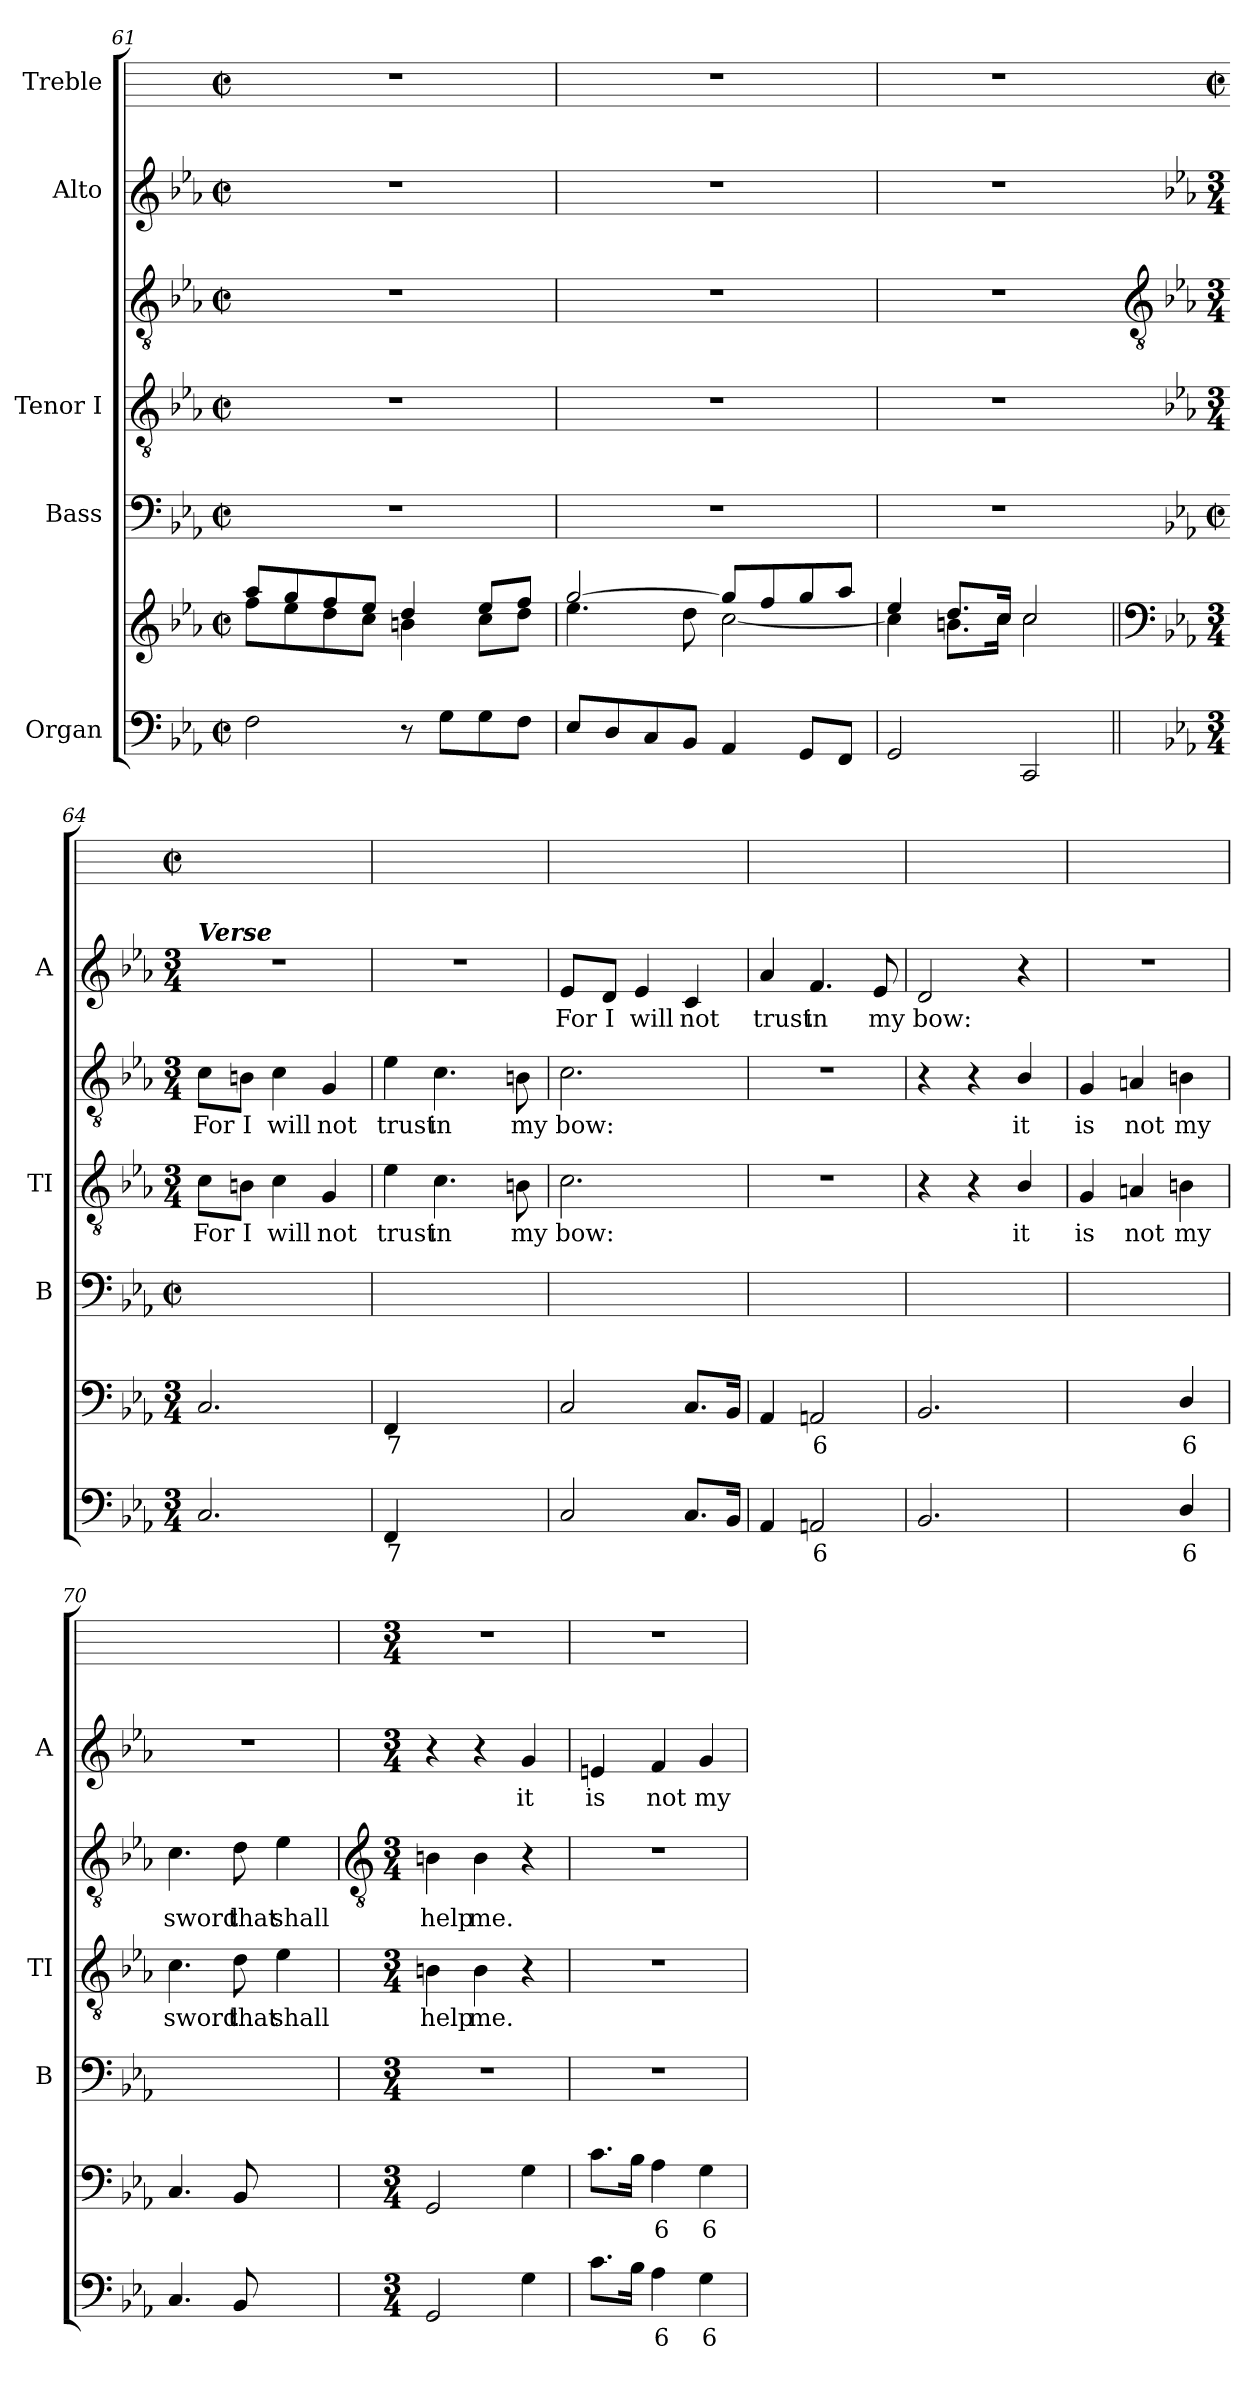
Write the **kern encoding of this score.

**kern	**text	**text	**kern	**text	**text	**kern	**kern	**text	**kern	**text	**kern	**text	**kern
*part5	*part5	*part5	*part5	*part5	*part5	*part4	*part3	*part3	*part3	*part3	*part2	*part2	*part1
*staff7	*staff7	*staff7	*staff6	*staff6	*staff6	*staff5	*staff4	*staff4	*staff3	*staff3	*staff2	*staff2	*staff1
*I"Organ	*	*	*	*	*	*I"Bass	*I"Tenor I	*	*	*	*I"Alto	*	*I"Treble
*	*	*	*	*	*	*I'B	*I'TI	*	*	*	*I'A	*	*
*clefF4	*	*	*clefG2	*	*	*clefF4	*clefGv2	*	*clefGv2	*	*clefG2	*	*
*k[b-e-a-]	*	*	*k[b-e-a-]	*	*	*k[b-e-a-]	*k[b-e-a-]	*	*k[b-e-a-]	*	*k[b-e-a-]	*	*
*E-:	*	*	*E-:	*	*	*E-:	*E-:	*	*E-:	*	*E-:	*	*
*M2/2	*	*	*M2/2	*	*	*M2/2	*M2/2	*	*M2/2	*	*M2/2	*	*M2/2
*met(c|)	*	*	*met(c|)	*	*	*met(c|)	*met(c|)	*	*met(c|)	*	*met(c|)	*	*met(c|)
=61	=61	=61	=61	=61	=61	=61	=61	=61	=61	=61	=61	=61	=61
*	*	*	*^	*	*	*	*	*	*	*	*	*	*
2F	.	.	8aa-/L	8ff\L	.	.	1r	1r	.	1r	.	1r	.	1r
.	.	.	8gg/	8ee-\	.	.	.	.	.	.	.	.	.	.
.	.	.	8ff/	8dd\	.	.	.	.	.	.	.	.	.	.
.	.	.	8ee-/J	8cc\J	.	.	.	.	.	.	.	.	.	.
8r	.	.	4dd/	4bn\	.	.	.	.	.	.	.	.	.	.
8GL	.	.	.	.	.	.	.	.	.	.	.	.	.	.
8G	.	.	8ee-/L	8cc\L	.	.	.	.	.	.	.	.	.	.
8FJ	.	.	8ff/J	8dd\J	.	.	.	.	.	.	.	.	.	.
=62	=62	=62	=62	=62	=62	=62	=62	=62	=62	=62	=62	=62	=62	=62
8E-L	.	.	[2gg/	4.ee-\	.	.	1r	1r	.	1r	.	1r	.	1r
8D	.	.	.	.	.	.	.	.	.	.	.	.	.	.
8C	.	.	.	.	.	.	.	.	.	.	.	.	.	.
8BB-J	.	.	.	8dd\	.	.	.	.	.	.	.	.	.	.
4AA-	.	.	8gg/L]	[2cc\	.	.	.	.	.	.	.	.	.	.
.	.	.	8ff/	.	.	.	.	.	.	.	.	.	.	.
8GGL	.	.	8gg/	.	.	.	.	.	.	.	.	.	.	.
8FFJ	.	.	8aa-/J	.	.	.	.	.	.	.	.	.	.	.
=63	=63	=63	=63	=63	=63	=63	=63	=63	=63	=63	=63	=63	=63	=63
2GG	.	.	4ee-/	4cc\]	.	.	1r	1r	.	1r	.	1r	.	1r
.	.	.	8.dd/L	8.bn\L	.	.	.	.	.	.	.	.	.	.
.	.	.	16cc/J	16cc\J	.	.	.	.	.	.	.	.	.	.
2CC	.	.	2cc/	2cc\	.	.	.	.	.	.	.	.	.	.
*	*	*	*v	*v	*	*	*	*	*	*	*	*	*	*
!!LO:LB:g=z
=64||	=64	=64	=64||	=64	=64	=64	=64||	=64	=64||	=64	=64||	=64	=64
*	*	*	*clefF4	*	*	*	*	*	*clefGv2	*	*	*	*
*k[b-e-a-]	*	*	*k[b-e-a-]	*	*	*	*k[b-e-a-]	*	*k[b-e-a-]	*	*	*	*
*E-:	*	*	*E-:	*	*	*	*E-:	*	*E-:	*	*	*	*
*M3/4	*	*	*M3/4	*	*	*M2/2	*M3/4	*	*M3/4	*	*M3/4	*	*M2/2
*	*	*	*	*	*	*met(c|)	*	*	*	*	*	*	*met(c|)
*	*	*	*^	*	*	*	*	*	*	*	*	*	*
!	!	!	!	!	!	!	!	!	!	!	!	!LO:TX:a:Bi:t=Verse	!	!
!	!	!	!	!	!	!	!	!	!LO:LY:b	!	!LO:LY:b	!LO:N:vis=1	!	!
*	*	*	*v	*v	*	*	*	*	*	*	*	*	*	*
2.C	.	.	2.C	.	.	2.r	8c\L	For	8c\L	For	2.r	.	2.r
!	!	!	!	!	!	!	!	!LO:LY:b	!	!LO:LY:b	!	!	!
.	.	.	.	.	.	.	8Bn\J	I	8Bn\J	I	.	.	.
!	!	!	!	!	!	!	!	!LO:LY:b	!	!LO:LY:b	!	!	!
.	.	.	.	.	.	.	4c	will	4c	will	.	.	.
!	!	!	!	!	!	!	!	!LO:LY:b	!	!LO:LY:b	!	!	!
.	.	.	.	.	.	.	4G	not	4G	not	.	.	.
=65	=65	=65	=65	=65	=65	=65	=65	=65	=65	=65	=65	=65	=65
!	!LO:LY:b	!	!	!LO:LY:b	!	!	!	!LO:LY:b	!	!LO:LY:b	!LO:N:vis=1	!	!
4FF	7	.	4FF	7	.	2.r	4e-	trust	4e-	trust	2.r	.	2.r
!	!LO:LY:b	!	!	!LO:LY:b	!	!	!	!LO:LY:b	!	!LO:LY:b	!	!	!
[4GGyy	6	.	[4GGyy	6	.	.	4.c	in	4.c	in	.	.	.
!	!LO:LY:b	!LO:LY:b	!	!LO:LY:b	!LO:LY:b	!	!	!	!	!	!	!	!
4GGyy]	5	3	4GGyy]	5	3	.	.	.	.	.	.	.	.
!	!	!	!	!	!	!	!	!LO:LY:b	!	!LO:LY:b	!	!	!
.	.	.	.	.	.	.	8Bn	my	8Bn	my	.	.	.
=66	=66	=66	=66	=66	=66	=66	=66	=66	=66	=66	=66	=66	=66
!	!	!	!	!	!	!	!	!LO:LY:b	!	!LO:LY:b	!	!LO:LY:b	!
2C	.	.	2C	.	.	2.r	2.c	bow:	2.c	bow:	8e-/L	For	2.r
!	!	!	!	!	!	!	!	!	!	!	!	!LO:LY:b	!
.	.	.	.	.	.	.	.	.	.	.	8d/J	I	.
!	!	!	!	!	!	!	!	!	!	!	!	!LO:LY:b	!
.	.	.	.	.	.	.	.	.	.	.	4e-	will	.
!	!	!	!	!	!	!	!	!	!	!	!	!LO:LY:b	!
8.CL	.	.	8.CL	.	.	.	.	.	.	.	4c	not	.
16BB-J	.	.	16BB-J	.	.	.	.	.	.	.	.	.	.
=67	=67	=67	=67	=67	=67	=67	=67	=67	=67	=67	=67	=67	=67
!	!	!	!	!	!	!	!LO:N:vis=1	!	!LO:N:vis=1	!	!	!LO:LY:b	!
4AA-	.	.	4AA-	.	.	2.r	2.r	.	2.r	.	4a-	trust	2.r
!	!LO:LY:b	!	!	!LO:LY:b	!	!	!	!	!	!	!	!LO:LY:b	!
2AAn	6	.	2AAn	6	.	.	.	.	.	.	4.f	in	.
!	!	!	!	!	!	!	!	!	!	!	!	!LO:LY:b	!
.	.	.	.	.	.	.	.	.	.	.	8e-	my	.
=68	=68	=68	=68	=68	=68	=68	=68	=68	=68	=68	=68	=68	=68
!	!	!	!	!	!	!	!	!	!	!	!	!LO:LY:b	!
2.BB-	.	.	2.BB-	.	.	2.r	4r	.	4r	.	2d	bow:	2.r
.	.	.	.	.	.	.	4r	.	4r	.	.	.	.
!	!	!	!	!	!	!	!	!LO:LY:b	!	!LO:LY:b	!	!	!
.	.	.	.	.	.	.	4B-/	it	4B-/	it	4r	.	.
=69	=69	=69	=69	=69	=69	=69	=69	=69	=69	=69	=69	=69	=69
!	!LO:LY:b	!	!	!LO:LY:b	!	!	!	!LO:LY:b	!	!LO:LY:b	!LO:N:vis=1	!	!
[4E-yy	3	.	[4E-yy	3	.	2.r	4G	is	4G	is	2.r	.	2.r
!	!LO:LY:b	!	!	!LO:LY:b	!	!	!	!LO:LY:b	!	!LO:LY:b	!	!	!
4E-yy]	4	.	4E-yy]	4	.	.	4An	not	4An	not	.	.	.
!	!LO:LY:b	!	!	!LO:LY:b	!	!	!	!LO:LY:b	!	!LO:LY:b	!	!	!
4D/	6	.	4D/	6	.	.	4Bn	my	4Bn	my	.	.	.
=70	=70	=70	=70	=70	=70	=70	=70	=70	=70	=70	=70	=70	=70
!	!	!	!	!	!	!	!	!LO:LY:b	!	!LO:LY:b	!LO:N:vis=1	!	!
4.C	.	.	4.C	.	.	2.r	4.c	sword	4.c	sword	2.r	.	2.r
!	!	!	!	!	!	!	!	!LO:LY:b	!	!LO:LY:b	!	!	!
8BB-	.	.	8BB-	.	.	.	8d	that	8d	that	.	.	.
!	!LO:LY:b	!	!	!LO:LY:b	!	!	!	!LO:LY:b	!	!LO:LY:b	!	!	!
[8AA-yy	7	.	[8AA-yy	7	.	.	4e-	shall	4e-	shall	.	.	.
!	!LO:LY:b	!	!	!LO:LY:b	!	!	!	!	!	!	!	!	!
8AA-Lyy]	6	.	8AA-Lyy]	6	.	.	.	.	.	.	.	.	.
!!LO:LB:g=z
=71	=71	=71	=71	=71	=71	=71	=71	=71	=71	=71	=71	=71	=71
*	*	*	*	*	*	*	*	*	*clefGv2	*	*	*	*
*M3/4	*	*	*M3/4	*	*	*M3/4	*M3/4	*	*M3/4	*	*M3/4	*	*M3/4
!	!	!	!	!	!	!	!	!LO:LY:b	!	!LO:LY:b	!	!	!
2GG	.	.	2GG	.	.	2.r	4Bn	help	4Bn	help	4r	.	2.r
!	!	!	!	!	!	!	!	!LO:LY:b	!	!LO:LY:b	!	!	!
.	.	.	.	.	.	.	4B	me.	4B	me.	4r	.	.
!	!	!	!	!	!	!	!	!	!	!	!	!LO:LY:b	!
4G	.	.	4G	.	.	.	4r	.	4r	.	4g	it	.
=72	=72	=72	=72	=72	=72	=72	=72	=72	=72	=72	=72	=72	=72
!	!	!	!	!	!	!	!LO:N:vis=1	!	!LO:N:vis=1	!	!	!LO:LY:b	!
8.cL	.	.	8.cL	.	.	2.r	2.r	.	2.r	.	4en	is	2.r
16B-J	.	.	16B-J	.	.	.	.	.	.	.	.	.	.
!	!LO:LY:b	!	!	!LO:LY:b	!	!	!	!	!	!	!	!LO:LY:b	!
4A-	6	.	4A-	6	.	.	.	.	.	.	4f	not	.
!	!LO:LY:b	!	!	!LO:LY:b	!	!	!	!	!	!	!	!LO:LY:b	!
4G	6	.	4G	6	.	.	.	.	.	.	4g	my	.
=	=	=	=	=	=	=	=	=	=	=	=	=	=
*-	*-	*-	*-	*-	*-	*-	*-	*-	*-	*-	*-	*-	*-
